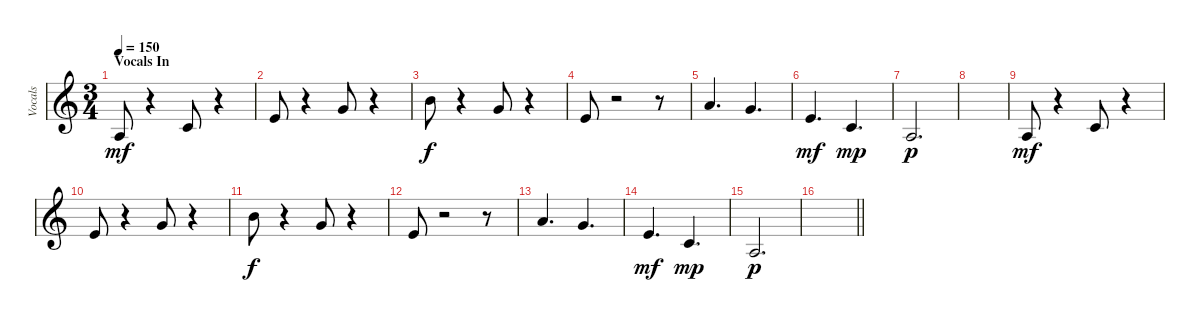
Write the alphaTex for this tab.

\track ("Vocals" "Vocals") {instrument pad4choir}
\staff {score}
\tuning (E4 B3 G3 D3 A2 E2) {hide}
\ts (3 4)
\section ("" "Vocals In")
\tempo 150
\clef g2
\ks c
2.3.8{dy mf} r.4 5.3.8 r.4 |
9.3.8 r.4 12.3.8 r.4 |
16.3.8{dy f} r.4 12.3.8 r.4 |
9.3.8 r.2 r.8 |
14.3.4{d} 12.3.4{d} |
9.3.4{d dy mf} 5.3.4{d dy mp} |
2.3.2{d dy p} |
|
2.3.8{dy mf} r.4 5.3.8 r.4 |
9.3.8 r.4 12.3.8 r.4 |
16.3.8{dy f} r.4 12.3.8 r.4 |
9.3.8 r.2 r.8 |
14.3.4{d} 12.3.4{d} |
9.3.4{d dy mf} 5.3.4{d dy mp} |
2.3.2{d dy p} |
\barLineRight lightlight
